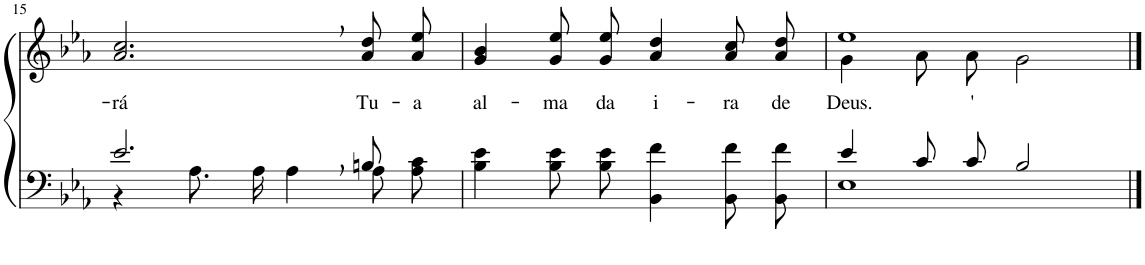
**kern	**kern	**text
*part2	*part1	*part1
*staff2	*staff1	*staff1
*I"Parte III e IV	*I"Parte I e II	*
!!LO:PB:g=z
*clefF4	*clefG2	*
*Trd2c3	*Trd2c3	*
*k[b-e-a-]	*k[b-e-a-]	*
*M4/4	*M4/4	*
=15	=15	=15
*^	*	*
!	!	!	!LO:LY:b
2.e-,/	4r	2.a-/, 2.cc/,	-rá
.	8.A-\L	.	.
.	16A-\Jk	.	.
.	4A-\	.	.
!	!	!	!LO:LY:b
8Bn/	8A-\L	8a-\ 8dd\L	Tu-
!	!	!	!LO:LY:b
8ryy	8A-\ 8c\J	8a-\ 8ee-\J	-a
=16	=16	=16	=16
!	!	!	!LO:LY:b
*v	*v	*	*
4B-\ 4e-\	4g/ 4b-/	al-
!	!	!LO:LY:b
8B-\ 8e-\L	8g\ 8ee-\L	-ma
!	!	!LO:LY:b
8B-\ 8e-\J	8g\ 8ee-\J	da
!	!	!LO:LY:b
4BB-\ 4f\	4a-/ 4dd/	i-
!	!	!LO:LY:b
8BB-\ 8f\L	8a-\ 8cc\L	-ra
!	!	!LO:LY:b
8BB-\ 8f\J	8a-\ 8dd\J	de
=17	=17	=17
*^	*^	*
!	!	!	!	!LO:LY:b
4e-/	1E-	1ee-	4g\	Deus.
8c/L	.	.	8a-\L	.
!	!	!	!	!LO:LY:b
8c/J	.	.	8a-\J	'
2B-/	.	.	2g\	.
*v	*v	*	*	*
*	*v	*v	*
==	==	==
*-	*-	*-
